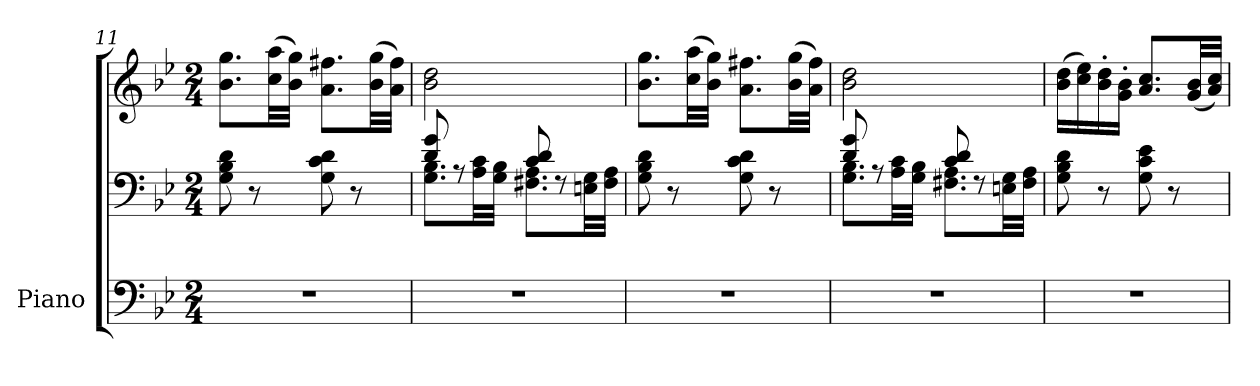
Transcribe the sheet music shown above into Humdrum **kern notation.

**kern	**kern	**kern
*part1	*part1	*part1
*staff3	*staff2	*staff1
*I"Piano	*	*
*I'Pno.	*	*
*clefF4	*clefF4	*clefG2
*k[b-e-]	*k[b-e-]	*k[b-e-]
*M2/4	*M2/4	*M2/4
=11	=11	=11
2r	8G\ 8B-\ 8d\	8.b-\ 8.gg\L
.	8r	.
.	.	(>32cc\ 32aa\LL
.	.	32b-\ 32gg\JJJ)
.	8G\ 8c\ 8d\	8.a\ 8.ff#X\L
.	8r	.
.	.	(>32b-\ 32gg\LL
.	.	32a\ 32ff#\JJJ)
!!LO:LB:g=z
=12	=12	=12
*	*^	*
2r	8.G\ 8.B-\L	8d/ 8g/	2b-\ 2dd\
.	.	8rA	.
.	32A\ 32c\LL	.	.
.	32G\ 32B-\JJJ	.	.
.	8.F#X\ 8.A\L	8c/ 8d/	.
.	.	8rF	.
.	32En\ 32G\LL	.	.
.	32F#\ 32A\JJJ	.	.
*	*v	*v	*
=13	=13	=13
2r	8G\ 8B-\ 8d\	8.b-\ 8.gg\L
.	8r	.
.	.	(>32cc\ 32aa\LL
.	.	32b-\ 32gg\JJJ)
.	8G\ 8c\ 8d\	8.a\ 8.ff#X\L
.	8r	.
.	.	(>32b-\ 32gg\LL
.	.	32a\ 32ff#\JJJ)
=14	=14	=14
*	*^	*
2r	8.G\ 8.B-\L	8d/ 8g/	2b-\ 2dd\
.	.	8rA	.
.	32A\ 32c\LL	.	.
.	32G\ 32B-\JJJ	.	.
.	8.F#X\ 8.A\L	8c/ 8d/	.
.	.	8rF	.
.	32En\ 32G\LL	.	.
.	32F#\ 32A\JJJ	.	.
*	*v	*v	*
=15	=15	=15
2r	8G\ 8B-\ 8d\	(>16b-\ 16dd\LL
.	.	16cc\ 16ee-\)
.	8r	16b-\' 16dd\'
.	.	16g\' 16b-\'JJ
.	8G\ 8c\ 8e-\	8.a/ 8.cc/L
.	8r	.
.	.	(<32g/ 32b-/LL
.	.	32a/ 32cc/JJJ)
=	=	=
*-	*-	*-
